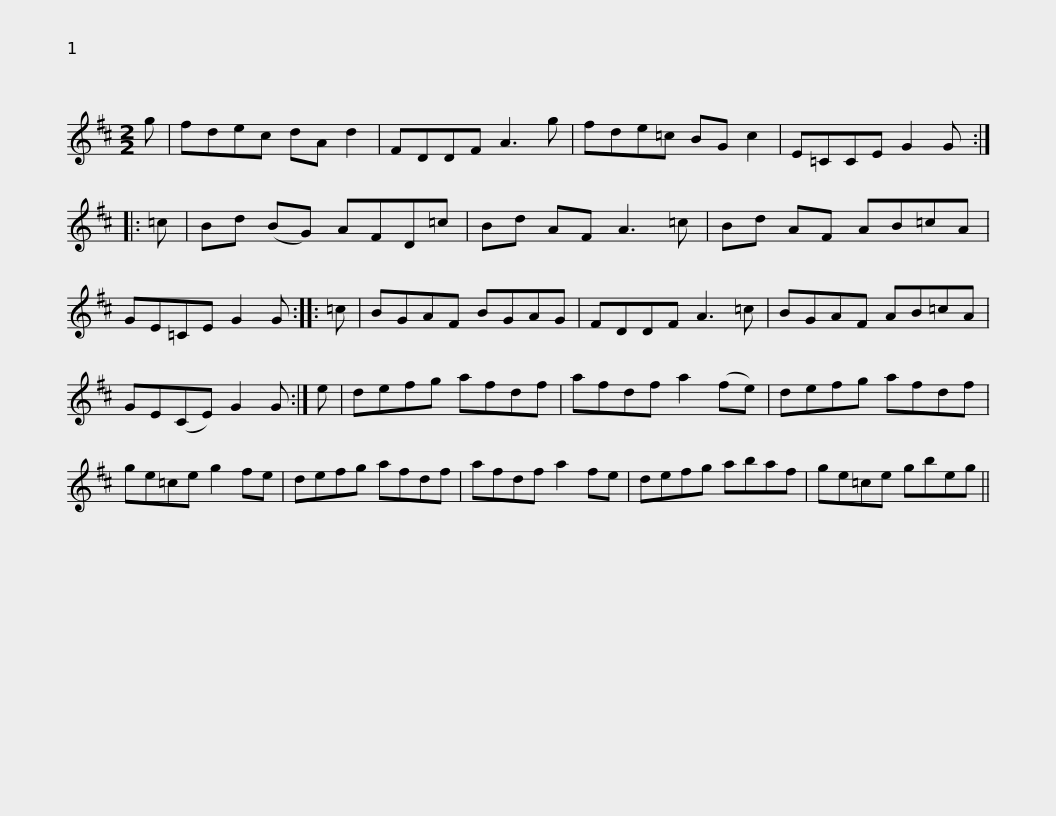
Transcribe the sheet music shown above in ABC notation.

X:1
L:1/8
M:2/2
I:linebreak $
K:D
V:1 treble
V:1
 g | fdec dA d2 | FDDF A3 g | fde=c BG c2 | E=CCE G2 G :: %5
 =c | Bd (BG) AFD=c |$ Bd AF A3 =c | Bd AF AB=cA | GE=CE G2 G :: %10
 =c | BGAF BGAG | FDDF A3 =c |$ BGAF AB=cA | GE(CE) G2 G :| %15
 e | defg afdf | afdf a2 (fe) | defg afdf |$ ge=ce g2 fe | %20
 defg afdf | afdf a2 fe | defg abaf | ge=ce gbeg || %24
